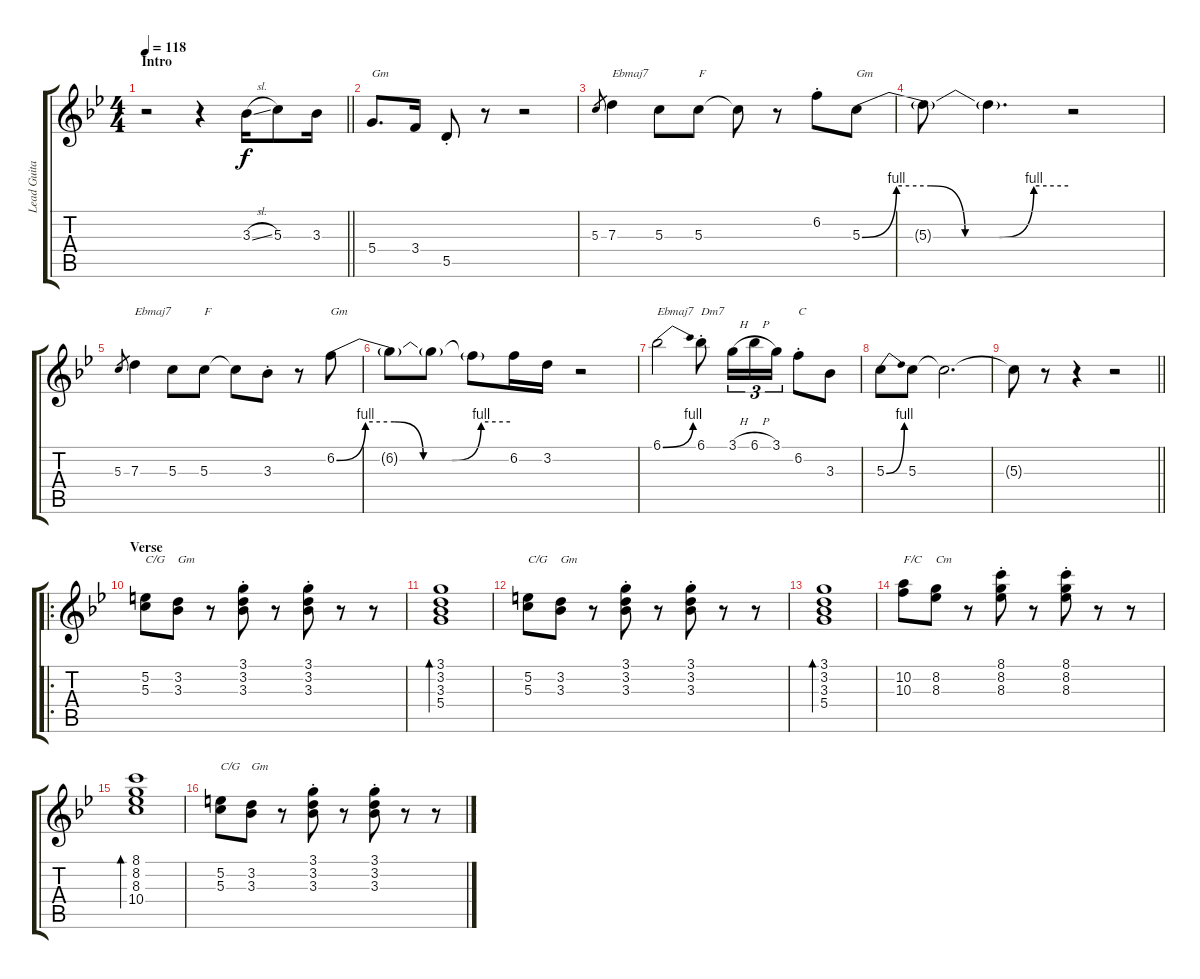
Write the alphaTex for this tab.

\track ("Lead Guitar" "Lead Guita") {instrument overdrivenguitar}
\staff {score tabs}
\tuning (E4 B3 G3 D3 A2 E2) {hide}
\ts (4 4)
\section ("" "Intro")
\tempo 118
\clef g2
\barLineRight lightlight
\ks gminor
r.2{dy f instrument overdrivenguitar} r.4 3.3{sl}.16 5.3.8 3.3.16 |
5.4.8{d txt "Gm"} 3.4.16 5.5{st}.8 r.8 r.2 |
5.3.8{gr} 7.3.4{txt "Ebmaj7"} 5.3.8 5.3.8{txt "F"} 5.3{t}.8 r.8 6.2{st}.8 5.3{be (custom 0 0 10 4 20 4 30 0 40 0 50 4 60 4)}.8{txt "Gm"} |
5.3{t}.8 5.3{t}.4{d} r.2 |
5.3.8{gr} 7.3.4{txt "Ebmaj7"} 5.3.8 5.3.8{txt "F"} 5.3{t}.8 3.3{st}.8 r.8 6.2{be (custom 0 0 10 4 20 4 30 0 40 0 50 4 60 4)}.8{txt "Gm"} |
6.2{t}.8 6.2{t}.8 6.2{t}.8 6.2.16 3.2.16 r.2 |
6.1{be (bend 0 0 60 4)}.2{txt "Ebmaj7"} 6.1{st}.8{txt "Dm7"} 3.1{h}.16{tu (3 2)} 6.1{h}.16{tu (3 2)} 3.1.16{tu (3 2)} 6.2{st}.8{txt "C"} 3.3.8 |
5.3{be (bend 0 0 60 4)}.8 5.3.8 5.3{t}.2{d} |
\barLineRight lightlight
5.3{t}.8 r.8 r.4 r.2 |
\ro
\section ("" "Verse")
(5.2 5.3).8{txt "C/G" volume 11 instrument electricguitarjazz} (3.2 3.3).8{txt "Gm"} r.8 (3.1{st} 3.2{st} 3.3{st}).8 r.8 (3.1{st} 3.2{st} 3.3{st}).8 r.8 r.8 |
(3.1 3.2 3.3 5.4).1{bd 240} |
(5.2 5.3).8{txt "C/G"} (3.2 3.3).8{txt "Gm"} r.8 (3.1{st} 3.2{st} 3.3{st}).8 r.8 (3.1{st} 3.2{st} 3.3{st}).8 r.8 r.8 |
(3.1 3.2 3.3 5.4).1{bd 240} |
(10.2 10.3).8{txt "F/C"} (8.2 8.3).8{txt "Cm"} r.8 (8.1{st} 8.2{st} 8.3{st}).8 r.8 (8.1{st} 8.2{st} 8.3{st}).8 r.8 r.8 |
(8.1 8.2 8.3 10.4).1{bd 240} |
(5.2 5.3).8{txt "C/G"} (3.2 3.3).8{txt "Gm"} r.8 (3.1{st} 3.2{st} 3.3{st}).8 r.8 (3.1{st} 3.2{st} 3.3{st}).8 r.8 r.8
